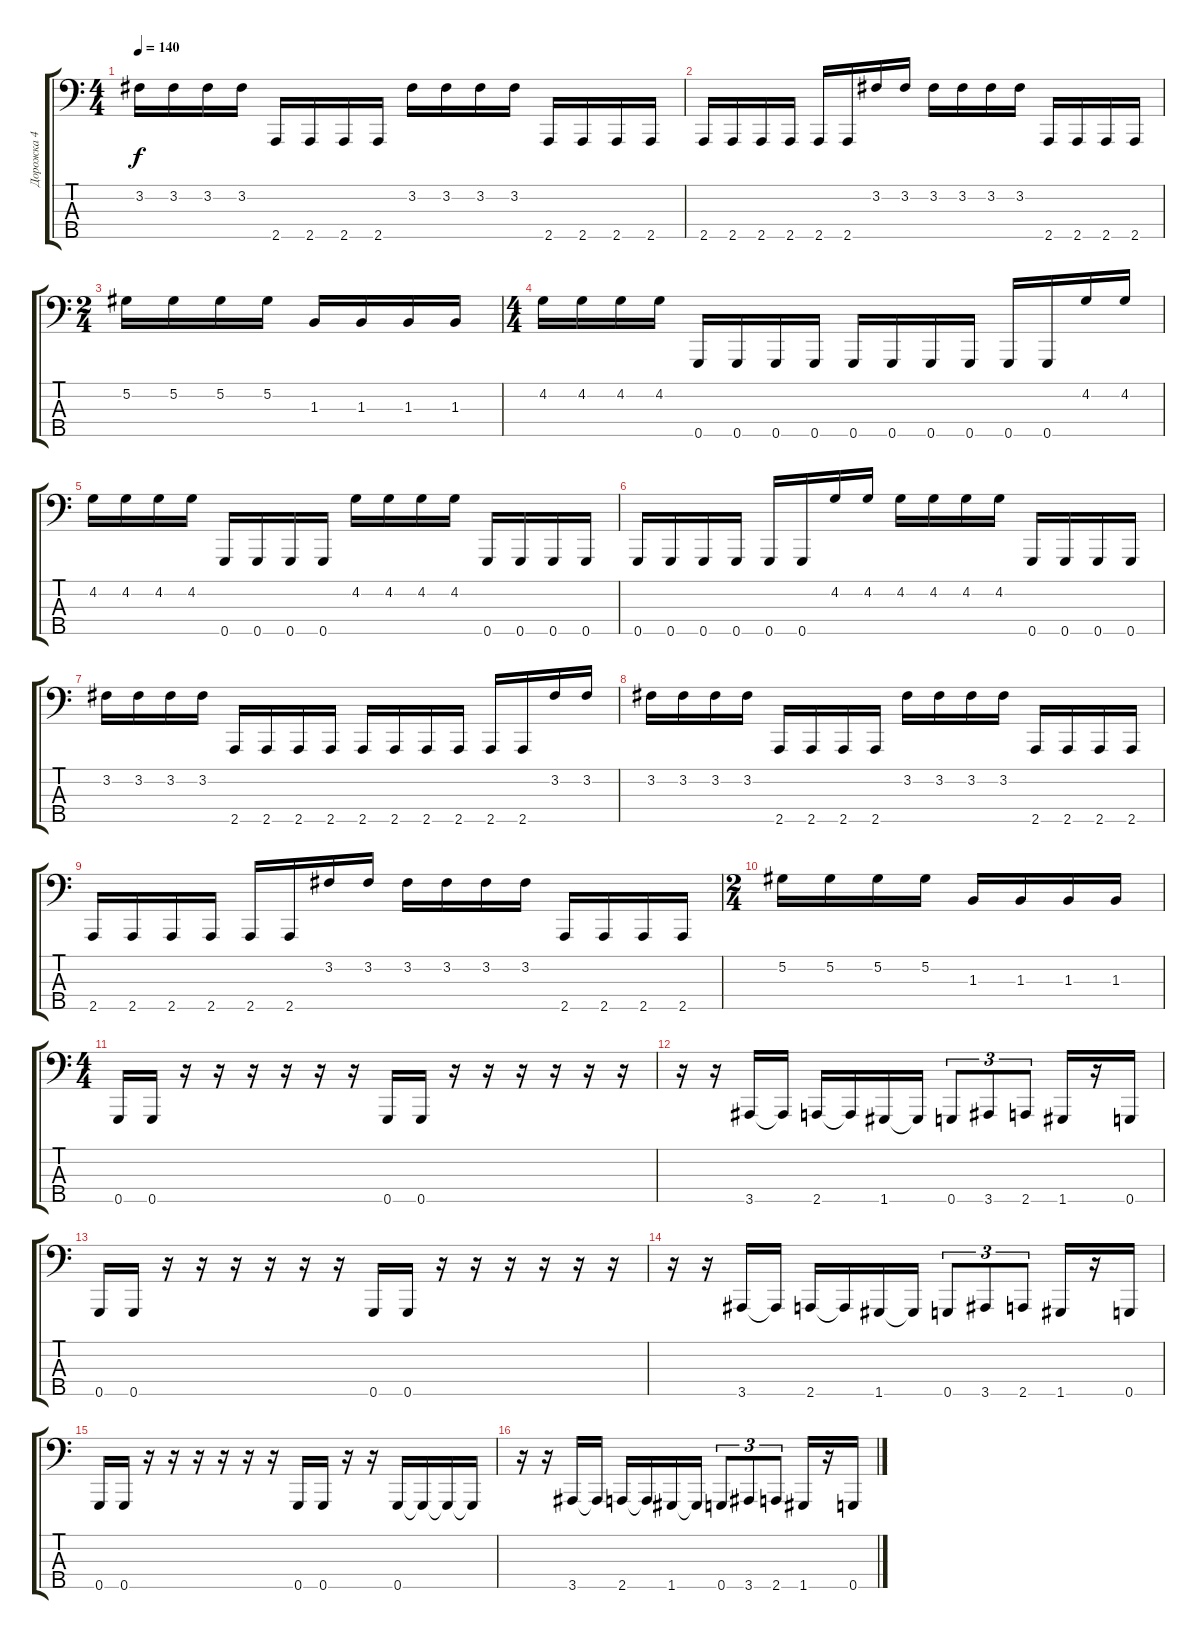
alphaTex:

\track ("Дорожка 4" "Дорожка 4") {instrument electricbassfinger}
\staff {score tabs}
\tuning (Ab2 Eb2 Bb1 F1 G0) {hide}
\ts (4 4)
\tempo 140
\clef f4
\ks c
3.2.16{dy f} 3.2.16 3.2.16 3.2.16 2.5.16 2.5.16 2.5.16 2.5.16 3.2.16 3.2.16 3.2.16 3.2.16 2.5.16 2.5.16 2.5.16 2.5.16 |
2.5.16 2.5.16 2.5.16 2.5.16 2.5.16 2.5.16 3.2.16 3.2.16 3.2.16 3.2.16 3.2.16 3.2.16 2.5.16 2.5.16 2.5.16 2.5.16 |
\ts (2 4)
5.2.16 5.2.16 5.2.16 5.2.16 1.3.16 1.3.16 1.3.16 1.3.16 |
\ts (4 4)
4.2.16 4.2.16 4.2.16 4.2.16 0.5.16 0.5.16 0.5.16 0.5.16 0.5.16 0.5.16 0.5.16 0.5.16 0.5.16 0.5.16 4.2.16 4.2.16 |
4.2.16 4.2.16 4.2.16 4.2.16 0.5.16 0.5.16 0.5.16 0.5.16 4.2.16 4.2.16 4.2.16 4.2.16 0.5.16 0.5.16 0.5.16 0.5.16 |
0.5.16 0.5.16 0.5.16 0.5.16 0.5.16 0.5.16 4.2.16 4.2.16 4.2.16 4.2.16 4.2.16 4.2.16 0.5.16 0.5.16 0.5.16 0.5.16 |
3.2.16 3.2.16 3.2.16 3.2.16 2.5.16 2.5.16 2.5.16 2.5.16 2.5.16 2.5.16 2.5.16 2.5.16 2.5.16 2.5.16 3.2.16 3.2.16 |
3.2.16 3.2.16 3.2.16 3.2.16 2.5.16 2.5.16 2.5.16 2.5.16 3.2.16 3.2.16 3.2.16 3.2.16 2.5.16 2.5.16 2.5.16 2.5.16 |
2.5.16 2.5.16 2.5.16 2.5.16 2.5.16 2.5.16 3.2.16 3.2.16 3.2.16 3.2.16 3.2.16 3.2.16 2.5.16 2.5.16 2.5.16 2.5.16 |
\ts (2 4)
5.2.16 5.2.16 5.2.16 5.2.16 1.3.16 1.3.16 1.3.16 1.3.16 |
\ts (4 4)
0.5.16 0.5.16 r.16 r.16 r.16 r.16 r.16 r.16 0.5.16 0.5.16 r.16 r.16 r.16 r.16 r.16 r.16 |
r.16 r.16 3.5.16 3.5{t}.16 2.5.16 2.5{t}.16 1.5.16 1.5{t}.16 0.5.8{tu (3 2)} 3.5.8{tu (3 2)} 2.5.8{tu (3 2)} 1.5.16 r.16 0.5.16 |
0.5.16 0.5.16 r.16 r.16 r.16 r.16 r.16 r.16 0.5.16 0.5.16 r.16 r.16 r.16 r.16 r.16 r.16 |
r.16 r.16 3.5.16 3.5{t}.16 2.5.16 2.5{t}.16 1.5.16 1.5{t}.16 0.5.8{tu (3 2)} 3.5.8{tu (3 2)} 2.5.8{tu (3 2)} 1.5.16 r.16 0.5.16 |
0.5.16 0.5.16 r.16 r.16 r.16 r.16 r.16 r.16 0.5.16 0.5.16 r.16 r.16 0.5.16 0.5{t}.16 0.5{t}.16 0.5{t}.16 |
r.16 r.16 3.5.16 3.5{t}.16 2.5.16 2.5{t}.16 1.5.16 1.5{t}.16 0.5.8{tu (3 2)} 3.5.8{tu (3 2)} 2.5.8{tu (3 2)} 1.5.16 r.16 0.5.16
